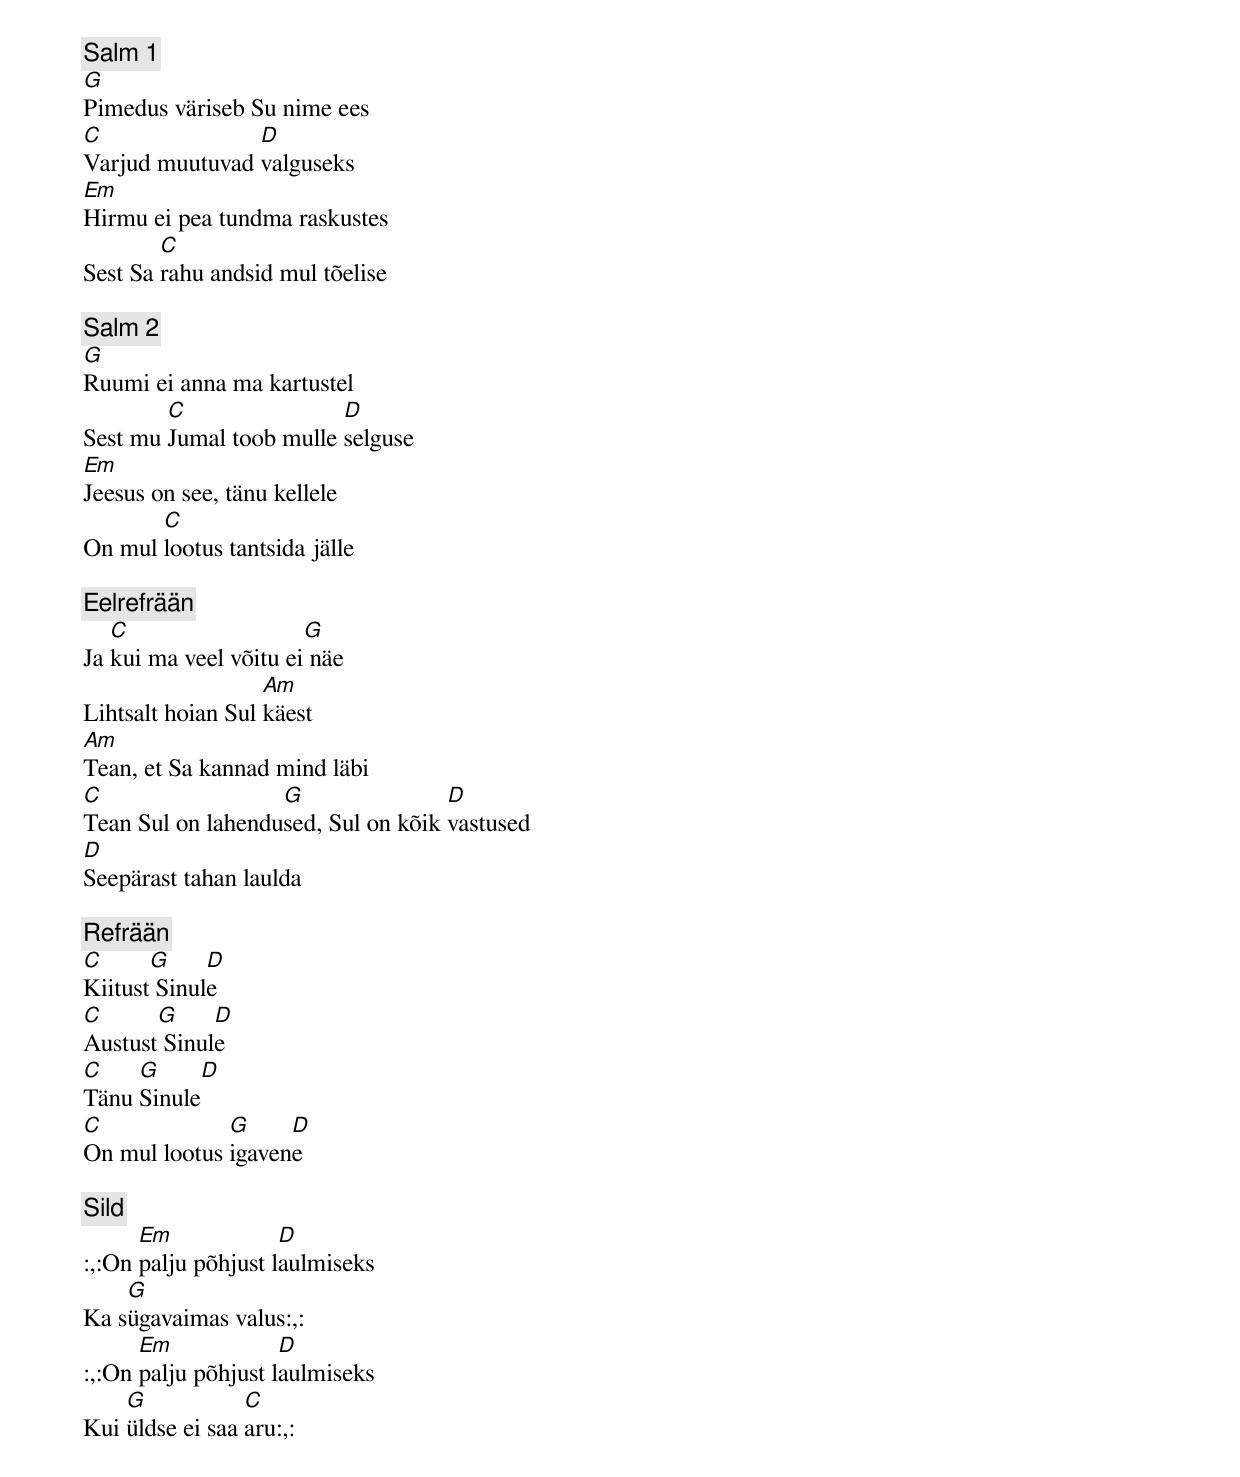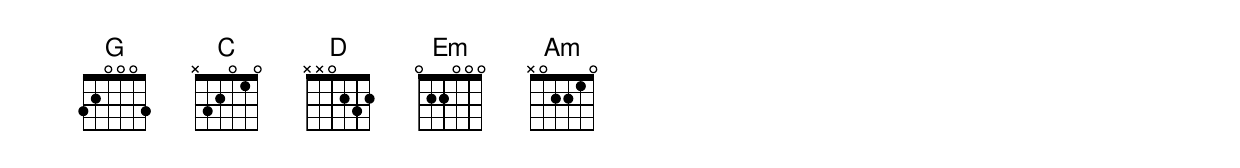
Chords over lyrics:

[Salm 1]
G
Pimedus väriseb Su nime ees
C               D
Varjud muutuvad valguseks
Em
Hirmu ei pea tundma raskustes
        C
Sest Sa rahu andsid mul tõelise

[Salm 2]
G
Ruumi ei anna ma kartustel
        C                D
Sest mu Jumal toob mulle selguse
Em
Jeesus on see, tänu kellele
       C
On mul lootus tantsida jälle

[Eelrefrään]
   C                   G
Ja kui ma veel võitu ei näe
                   Am
Lihtsalt hoian Sul käest
Am
Tean, et Sa kannad mind läbi
C                  G                D
Tean Sul on lahendused, Sul on kõik vastused
D
Seepärast tahan laulda

[Refrään]
C      G     D
Kiitust Sinule
C      G     D
Austust Sinule
C    G     D
Tänu Sinule
C             G     D
On mul lootus igavene

[Sild]
      Em             D
:,:On palju põhjust laulmiseks
    G
Ka sügavaimas valus:,:
      Em             D
:,:On palju põhjust laulmiseks
    G            C
Kui üldse ei saa aru:,:
